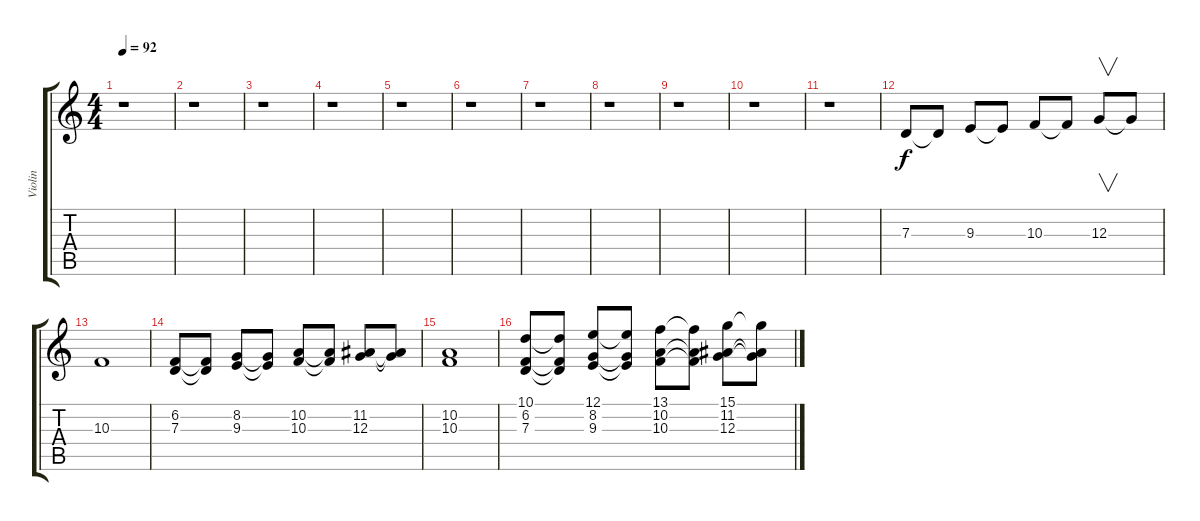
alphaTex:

\track ("Violin" "Violin") {instrument violin}
\staff {score tabs}
\tuning (E4 B3 G3 D3 A2 E2) {hide}
\ts (4 4)
\tempo 92
\clef g2
\ks c
r.1{dy f} |
r.1 |
r.1 |
r.1 |
r.1 |
r.1 |
r.1 |
r.1 |
r.1 |
r.1 |
r.1 |
7.3.8 7.3{t}.8 9.3.8 9.3{t}.8 10.3.8 10.3{t}.8 12.3.8{v} 12.3{t}.8 |
10.3.1 |
(6.2 7.3).8 (6.2{t} 7.3{t}).8 (8.2 9.3).8 (8.2{t} 9.3{t}).8 (10.2 10.3).8 (10.2{t} 10.3{t}).8 (11.2 12.3).8 (11.2{t} 12.3{t}).8 |
(10.2 10.3).1 |
(10.1 6.2 7.3).8 (10.1{t} 6.2{t} 7.3{t}).8 (12.1 8.2 9.3).8 (12.1{t} 8.2{t} 9.3{t}).8 (13.1 10.2 10.3).8 (13.1{t} 10.2{t} 10.3{t}).8 (15.1 11.2 12.3).8 (15.1{t} 11.2{t} 12.3{t}).8
